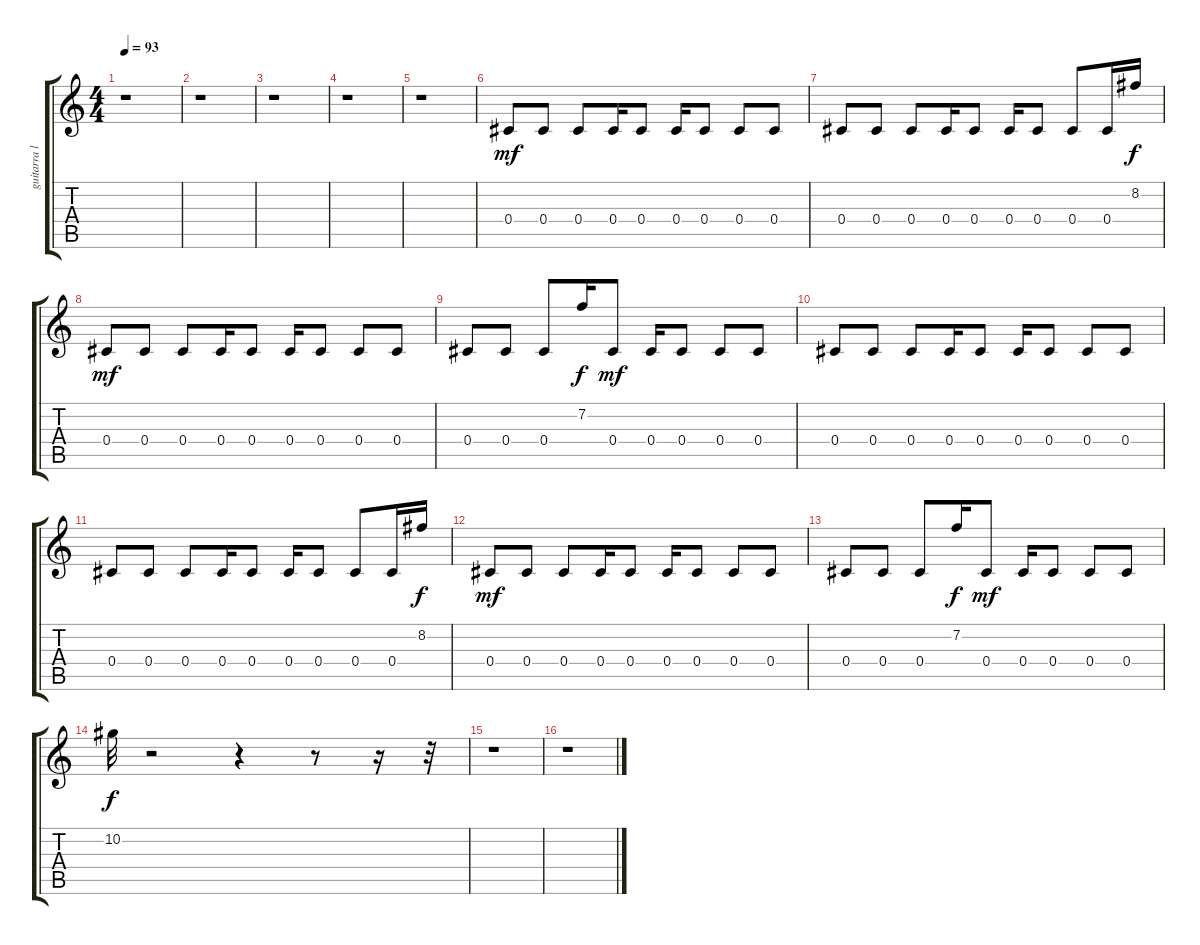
\track ("guitarra lider" "guitarra l") {instrument acousticguitarsteel}
\staff {score tabs}
\tuning (Eb4 Bb3 Gb3 Db3 Ab2 Db2) {hide}
\ts (4 4)
\tempo 93
\clef g2
\ks c
r.1{dy f} |
r.1 |
r.1 |
r.1 |
r.1 |
0.4.8{dy mf} 0.4.8 0.4.8 0.4.16 0.4.8 0.4.16 0.4.8 0.4.8 0.4.8 |
0.4.8 0.4.8 0.4.8 0.4.16 0.4.8 0.4.16 0.4.8 0.4.8 0.4.16 8.2.16{dy f} |
0.4.8{dy mf} 0.4.8 0.4.8 0.4.16 0.4.8 0.4.16 0.4.8 0.4.8 0.4.8 |
0.4.8 0.4.8 0.4.8 7.2.16{dy f} 0.4.8{dy mf} 0.4.16 0.4.8 0.4.8 0.4.8 |
0.4.8 0.4.8 0.4.8 0.4.16 0.4.8 0.4.16 0.4.8 0.4.8 0.4.8 |
0.4.8 0.4.8 0.4.8 0.4.16 0.4.8 0.4.16 0.4.8 0.4.8 0.4.16 8.2.16{dy f} |
0.4.8{dy mf} 0.4.8 0.4.8 0.4.16 0.4.8 0.4.16 0.4.8 0.4.8 0.4.8 |
0.4.8 0.4.8 0.4.8 7.2.16{dy f} 0.4.8{dy mf} 0.4.16 0.4.8 0.4.8 0.4.8 |
10.2.32{dy f} r.2 r.4 r.8 r.16 r.32 |
r.1 |
r.1
